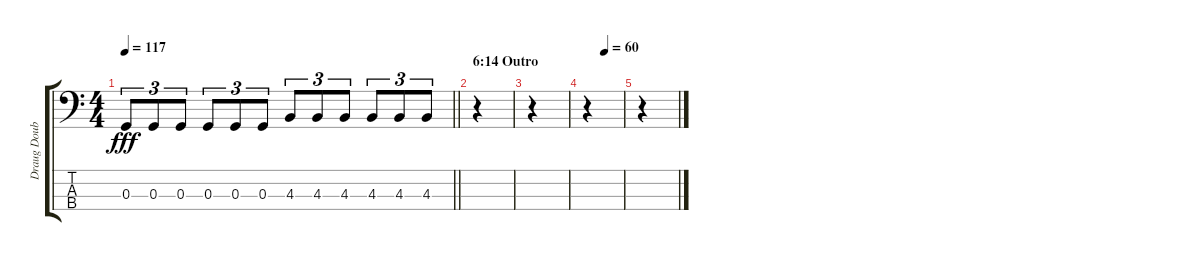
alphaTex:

\track ("Draug Double" "Draug Doub") {instrument electricbassfinger}
\staff {score tabs}
\tuning (F2 C2 G1 D1) {hide}
\ts (4 4)
\tempo 117
\clef f4
\barLineRight lightlight
\ks c
0.3.8{tu (3 2) dy fff} 0.3.8{tu (3 2)} 0.3.8{tu (3 2)} 0.3.8{tu (3 2)} 0.3.8{tu (3 2)} 0.3.8{tu (3 2)} 4.3.8{tu (3 2)} 4.3.8{tu (3 2)} 4.3.8{tu (3 2)} 4.3.8{tu (3 2)} 4.3.8{tu (3 2)} 4.3.8{tu (3 2)} |
\section ("" "6:14 Outro")
r.4 |
r.4 |
\tempo (60 0.5)
r.4 |
r.4
